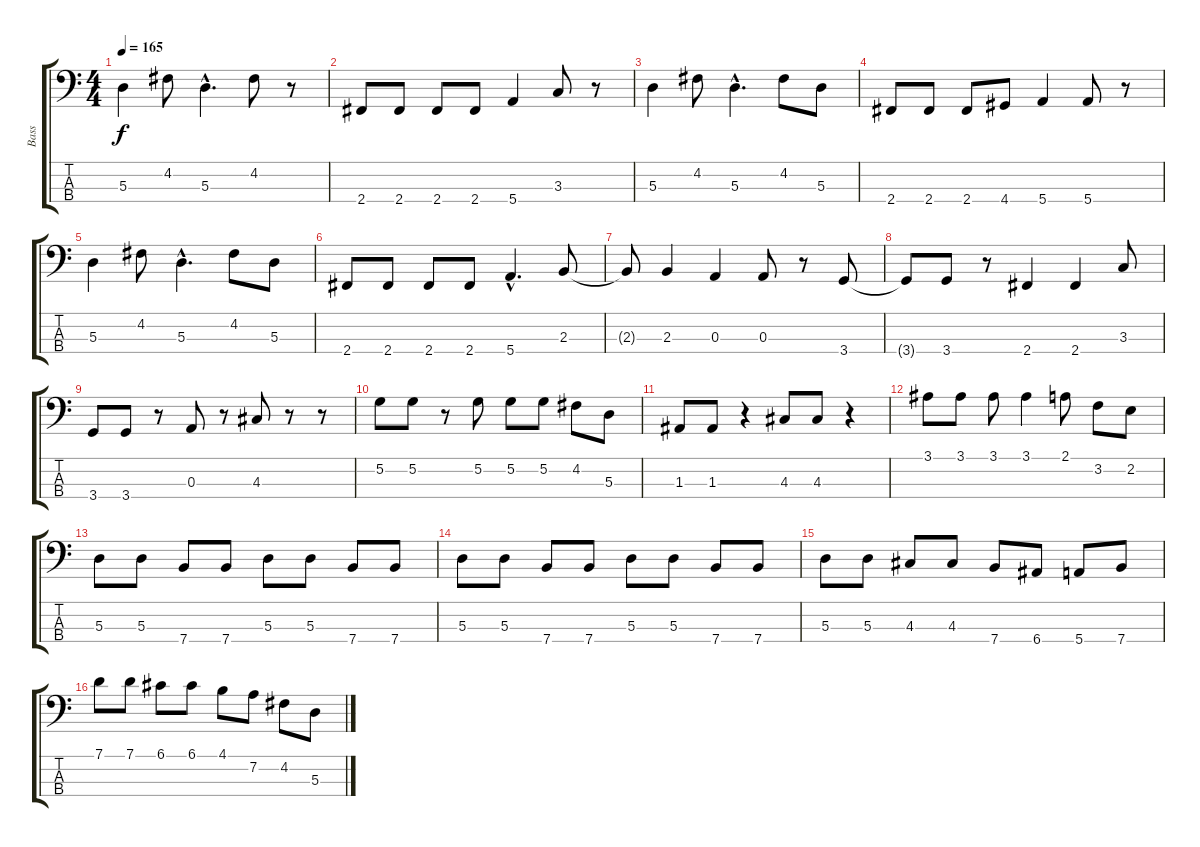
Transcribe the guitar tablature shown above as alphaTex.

\track ("Bass" "Bass") {instrument electricbassfinger}
\staff {score tabs}
\tuning (G2 D2 A1 E1) {hide}
\ts (4 4)
\tempo 165
\clef f4
\ks c
5.3.4{dy f} 4.2.8 5.3{hac}.4{d} 4.2.8 r.8 |
2.4.8 2.4.8 2.4.8 2.4.8 5.4.4 3.3.8 r.8 |
5.3.4 4.2.8 5.3{hac}.4{d} 4.2.8 5.3.8 |
2.4.8 2.4.8 2.4.8 4.4.8 5.4.4 5.4.8 r.8 |
5.3.4 4.2.8 5.3{hac}.4{d} 4.2.8 5.3.8 |
2.4.8 2.4.8 2.4.8 2.4.8 5.4{hac}.4{d} 2.3.8 |
2.3{t}.8 2.3.4 0.3.4 0.3.8 r.8 3.4.8 |
3.4{t}.8 3.4.8 r.8 2.4.4 2.4.4 3.3.8 |
3.4.8 3.4.8 r.8 0.3.8 r.8 4.3.8 r.8 r.8 |
5.2.8 5.2.8 r.8 5.2.8 5.2.8 5.2.8 4.2.8 5.3.8 |
1.3.8 1.3.8 r.4 4.3.8 4.3.8 r.4 |
3.1.8 3.1.8 3.1.8 3.1.4 2.1.8 3.2.8 2.2.8 |
5.3.8 5.3.8 7.4.8 7.4.8 5.3.8 5.3.8 7.4.8 7.4.8 |
5.3.8 5.3.8 7.4.8 7.4.8 5.3.8 5.3.8 7.4.8 7.4.8 |
5.3.8 5.3.8 4.3.8 4.3.8 7.4.8 6.4.8 5.4.8 7.4.8 |
7.1.8 7.1.8 6.1.8 6.1.8 4.1.8 7.2.8 4.2.8 5.3.8
